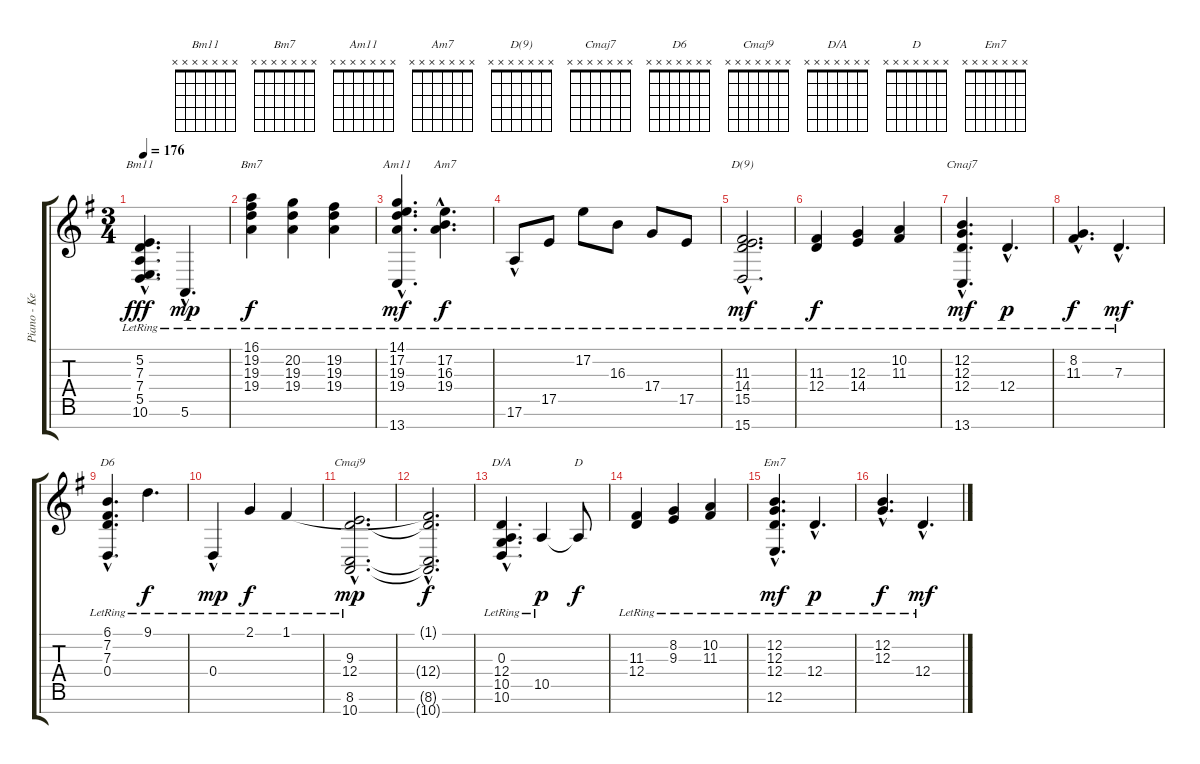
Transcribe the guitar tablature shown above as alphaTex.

\track ("Piano - Kevin Moore" "Piano - Ke") {instrument brightacousticpiano}
\staff {score tabs}
\tuning (F4 B3 G3 D3 B2 E2 B1) {hide}
\chord ("Bm11" x x x x x x x)
\chord ("Bm7" x x x x x x x)
\chord ("Am11" x x x x x x x)
\chord ("Am7" x x x x x x x)
\chord ("D(9)" x x x x x x x)
\chord ("Cmaj7" x x x x x x x)
\chord ("D6" x x x x x x x)
\chord ("Cmaj9" x x x x x x x)
\chord ("D/A" x x x x x x x)
\chord ("D" x x x x x x x)
\chord ("Em7" x x x x x x x)
\ts (3 4)
\tempo 176
\clef g2
\ks g
(5.2{hac lr} 7.3{hac lr} 7.4{hac lr} 5.5{hac lr} 10.6{hac lr}).4{d ch "Bm11" dy fff} 5.6{hac lr}.4{d dy mp} |
(16.1{lr} 19.2{lr} 19.3{lr} 19.4{lr}).4{ch "Bm7" dy f} (20.2{lr} 19.3{lr} 19.4{lr}).4 (19.2{lr} 19.3{lr} 19.4{lr}).4 |
(14.1{hac lr} 17.2{hac lr} 19.3{hac lr} 19.4{hac lr} 13.7{hac lr}).4{d ch "Am11" dy mf} (17.2{hac lr} 16.3{hac lr} 19.4{hac lr}).4{d ch "Am7" dy f} |
17.6{hac lr}.8 17.5{lr}.8 17.2{lr}.8 16.3{lr}.8 17.4{lr}.8 17.5{lr}.8 |
(11.3{hac lr} 14.4{hac lr} 15.5{hac lr} 15.7{hac lr}).2{d ch "D(9)" dy mf} |
(11.3{lr} 12.4{lr}).4{dy f} (12.3{lr} 14.4{lr}).4 (10.2{lr} 11.3{lr}).4 |
(12.2{hac lr} 12.3{hac lr} 12.4{hac lr} 13.7{lr}).4{d ch "Cmaj7" dy mf} 12.4{hac lr}.4{d dy p} |
(8.2{hac lr} 11.3{hac lr}).4{d dy f} 7.3{hac lr}.4{d dy mf} |
(6.1{hac lr} 7.2{hac lr} 7.3{hac lr} 0.4{hac lr}).4{d ch "D6"} 9.1{lr}.4{d dy f} |
0.4{hac lr}.4{dy mp} 2.1{lr}.4{dy f} 1.1{lr}.4 |
(9.3{hac lr} 12.4{hac lr} 8.6{hac lr} 10.7{hac lr}).2{d ch "Cmaj9" dy mp} |
(1.1{hac t} 12.4{hac t} 8.6{hac t} 10.7{hac t}).2{d dy f} |
(0.3{hac lr} 12.4{hac lr} 10.5{hac lr} 10.6{hac lr}).4{d ch "D/A"} 10.5{lr}.4{dy p} 10.5{t}.8{ch "D" dy f} |
(11.3{lr} 12.4{lr}).4 (8.2{lr} 9.3{lr}).4 (10.2{lr} 11.3{lr}).4 |
(12.2{hac lr} 12.3{hac lr} 12.4{hac lr} 12.6{lr}).4{d ch "Em7" dy mf} 12.4{hac lr}.4{d dy p} |
(12.2{hac lr} 12.3{hac lr}).4{d dy f} 12.4{hac lr}.4{d dy mf}
